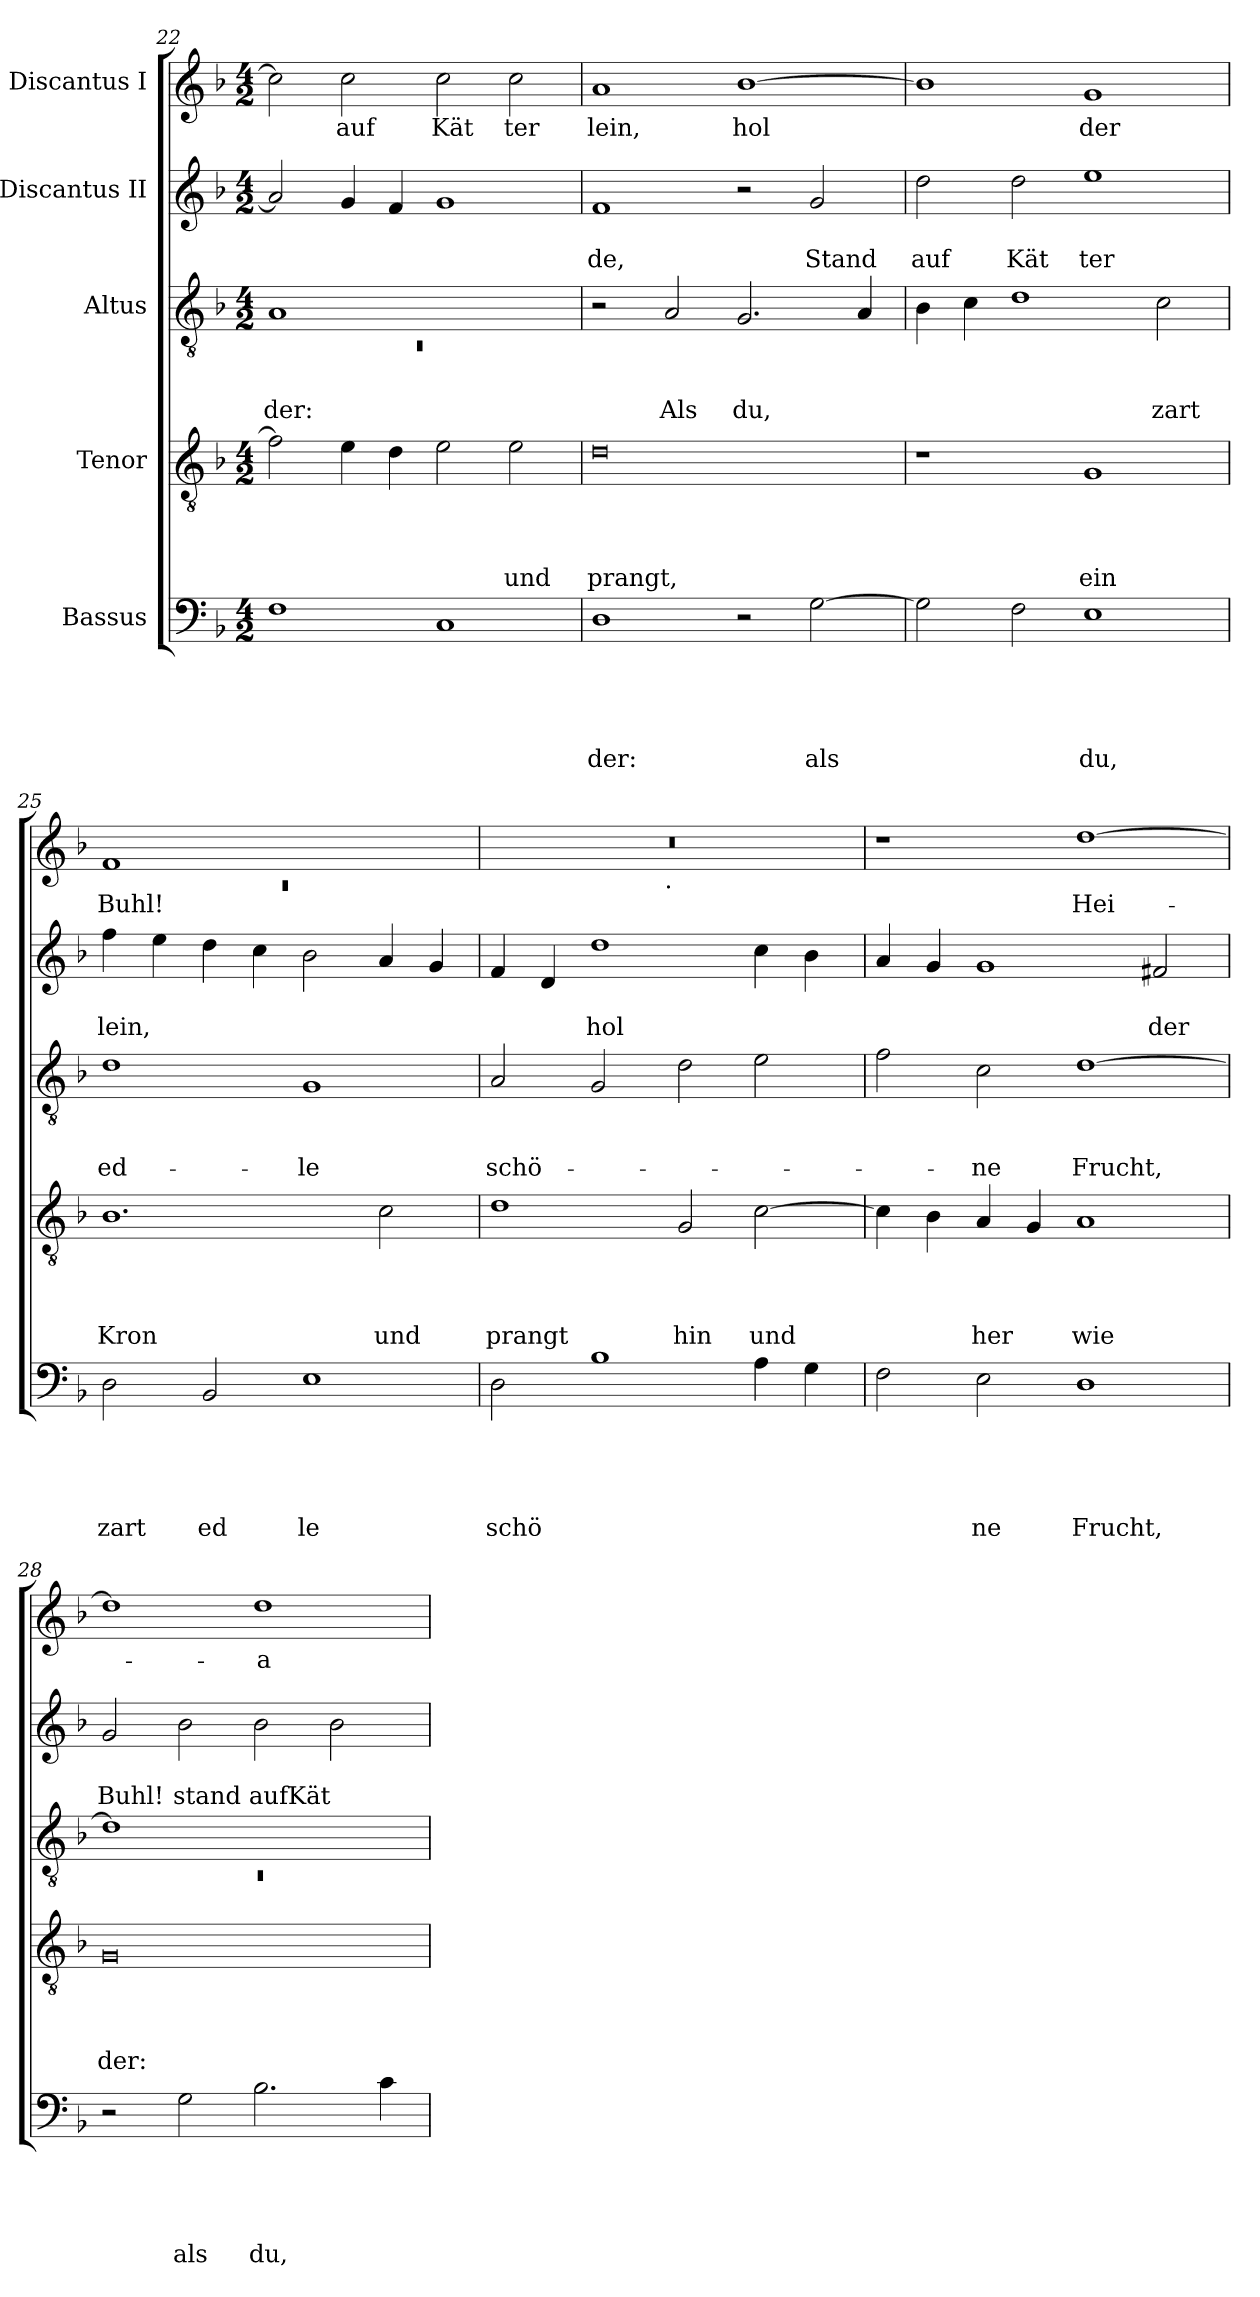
**kern	**text	**text	**text	**text	**text	**kern	**text	**text	**text	**text	**kern	**text	**text	**text	**kern	**text	**text	**kern	**text
*part5	*part5	*part5	*part5	*part5	*part5	*part4	*part4	*part4	*part4	*part4	*part3	*part3	*part3	*part3	*part2	*part2	*part2	*part1	*part1
*staff5	*staff5	*staff5	*staff5	*staff5	*staff5	*staff4	*staff4	*staff4	*staff4	*staff4	*staff3	*staff3	*staff3	*staff3	*staff2	*staff2	*staff2	*staff1	*staff1
*I"Bassus	*	*	*	*	*	*I"Tenor	*	*	*	*	*I"Altus	*	*	*	*I"Discantus II	*	*	*I"Discantus I	*
*clefF4	*	*	*	*	*	*clefGv2	*	*	*	*	*clefGv2	*	*	*	*clefG2	*	*	*clefG2	*
*k[b-]	*	*	*	*	*	*k[b-]	*	*	*	*	*k[b-]	*	*	*	*k[b-]	*	*	*k[b-]	*
*F:	*	*	*	*	*	*F:	*	*	*	*	*F:	*	*	*	*F:	*	*	*F:	*
*M4/2	*	*	*	*	*	*M4/2	*	*	*	*	*M4/2	*	*	*	*M4/2	*	*	*M4/2	*
=22	=22	=22	=22	=22	=22	=22	=22	=22	=22	=22	=22	=22	=22	=22	=22	=22	=22	=22	=22
*	*	*	*	*	*	*	*	*	*	*	*^	*	*	*	*	*	*	*	*
!	!	!	!	!	!	!	!	!	!	!	!	!LO:N:vis=1	!	!	!LO:LY:b	!	!	!	!	!
1F	.	.	.	.	.	2f\]	.	.	.	.	1A	0rC	.	.	-der:	2a/]	.	.	2cc\]	.
!	!	!	!	!	!	!	!	!	!	!	!	!	!	!	!	!	!	!	!	!LO:LY:b
.	.	.	.	.	.	4e\	.	.	.	.	.	.	.	.	.	4g/	.	.	2cc\	auf
.	.	.	.	.	.	4d\	.	.	.	.	.	.	.	.	.	4f/	.	.	.	.
!	!	!	!	!	!	!	!	!	!	!	!	!	!	!	!	!	!	!	!	!LO:LY:b
1C	.	.	.	.	.	2e\	.	.	.	.	1ryy	.	.	.	.	1g	.	.	2cc\	Kät
!	!	!	!	!	!	!	!	!	!	!LO:LY:b	!	!	!	!	!	!	!	!	!	!LO:LY:b
.	.	.	.	.	.	2e\	.	.	.	und	.	.	.	.	.	.	.	.	2cc\	ter
*	*	*	*	*	*	*	*	*	*	*	*v	*v	*	*	*	*	*	*	*	*
=23	=23	=23	=23	=23	=23	=23	=23	=23	=23	=23	=23	=23	=23	=23	=23	=23	=23	=23	=23
!	!	!	!	!	!LO:LY:b	!	!	!	!	!LO:LY:b	!	!	!	!	!	!	!LO:LY:b	!	!LO:LY:b
1D	.	.	.	.	der:	0d	.	.	.	prangt,	2r	.	.	.	1f	.	-de,	1a	lein,
!	!	!	!	!	!	!	!	!	!	!	!	!	!	!LO:LY:b	!	!	!	!	!
.	.	.	.	.	.	.	.	.	.	.	2A/	.	.	Als	.	.	.	.	.
!	!	!	!	!	!	!	!	!	!	!	!	!	!	!LO:LY:b	!	!	!	!	!LO:LY:b
2r	.	.	.	.	.	.	.	.	.	.	2.G/	.	.	du,	2r	.	.	[>1b-	hol
!	!	!	!	!	!LO:LY:b	!	!	!	!	!	!	!	!	!	!	!	!LO:LY:b	!	!
[>2G\	.	.	.	.	als	.	.	.	.	.	.	.	.	.	2g/	.	Stand	.	.
.	.	.	.	.	.	.	.	.	.	.	4A/	.	.	.	.	.	.	.	.
=24	=24	=24	=24	=24	=24	=24	=24	=24	=24	=24	=24	=24	=24	=24	=24	=24	=24	=24	=24
!	!	!	!	!	!	!	!	!	!	!	!	!	!	!	!	!	!LO:LY:b	!	!
2G\]	.	.	.	.	.	1r	.	.	.	.	4B-\	.	.	.	2dd\	.	auf	1b-]	.
.	.	.	.	.	.	.	.	.	.	.	4c\	.	.	.	.	.	.	.	.
!	!	!	!	!	!	!	!	!	!	!	!	!	!	!	!	!	!LO:LY:b	!	!
2F\	.	.	.	.	.	.	.	.	.	.	1d	.	.	.	2dd\	.	Kät	.	.
!	!	!	!	!	!LO:LY:b	!	!	!	!	!LO:LY:b	!	!	!	!	!	!	!LO:LY:b	!	!LO:LY:b
1E	.	.	.	.	du,	1G	.	.	.	ein	.	.	.	.	1ee	.	ter	1g	der
!	!	!	!	!	!	!	!	!	!	!	!	!	!	!LO:LY:b	!	!	!	!	!
.	.	.	.	.	.	.	.	.	.	.	2c\	.	.	zart	.	.	.	.	.
=25	=25	=25	=25	=25	=25	=25	=25	=25	=25	=25	=25	=25	=25	=25	=25	=25	=25	=25	=25
*	*	*	*	*	*	*	*	*	*	*	*	*	*	*	*	*	*	*^	*
!	!	!	!	!	!LO:LY:b	!	!	!	!	!LO:LY:b	!	!	!	!LO:LY:b	!	!	!LO:LY:b	!	!LO:N:vis=1	!LO:LY:b
2D\	.	.	.	.	zart	1.B-	.	.	.	Kron	1d	.	.	ed-	4ff\	.	lein,	1f	0rc	Buhl!
.	.	.	.	.	.	.	.	.	.	.	.	.	.	.	4ee\	.	.	.	.	.
!	!	!	!	!	!LO:LY:b	!	!	!	!	!	!	!	!	!	!	!	!	!	!	!
2BB-/	.	.	.	.	ed	.	.	.	.	.	.	.	.	.	4dd\	.	.	.	.	.
.	.	.	.	.	.	.	.	.	.	.	.	.	.	.	4cc\	.	.	.	.	.
!	!	!	!	!	!LO:LY:b	!	!	!	!	!	!	!	!	!LO:LY:b	!	!	!	!	!	!
1E	.	.	.	.	le	.	.	.	.	.	1G	.	.	-le	2b-\	.	.	1ryy	.	.
!	!	!	!	!	!	!	!	!	!	!LO:LY:b	!	!	!	!	!	!	!	!	!	!
.	.	.	.	.	.	2c\	.	.	.	und	.	.	.	.	4a/	.	.	.	.	.
.	.	.	.	.	.	.	.	.	.	.	.	.	.	.	4g/	.	.	.	.	.
=26	=26	=26	=26	=26	=26	=26	=26	=26	=26	=26	=26	=26	=26	=26	=26	=26	=26	=26	=26	=26
!	!	!	!	!	!LO:LY:b	!	!	!	!	!LO:LY:b	!	!	!	!LO:LY:b	!	!	!	!	!	!
2D\	.	.	.	.	schö	1d	.	.	.	prangt	2A/	.	.	schö-	4f/	.	.	0r	2ryy	.
.	.	.	.	.	.	.	.	.	.	.	.	.	.	.	4d/	.	.	.	.	.
!	!	!	!	!	!	!	!	!	!	!	!	!	!	!	!	!	!LO:LY:b	!	!	!
1B-	.	.	.	.	.	.	.	.	.	.	2G/	.	.	.	1dd	.	hol	.	4...ryy	.
!	!	!	!	!	!	!	!	!	!	!	!	!	!	!	!	!	!	!	!LO:TX:b:t=.	!
.	.	.	.	.	.	.	.	.	.	.	.	.	.	.	.	.	.	.	1ryy	.
!	!	!	!	!	!	!	!	!	!	!LO:LY:b	!	!	!	!	!	!	!	!	!	!
.	.	.	.	.	.	2G/	.	.	.	hin	2d\	.	.	.	.	.	.	.	.	.
!	!	!	!	!	!	!	!	!	!	!LO:LY:b	!	!	!	!	!	!	!	!	!	!
4A\	.	.	.	.	.	[<2c\	.	.	.	und	2e\	.	.	.	4cc\	.	.	.	.	.
4G\	.	.	.	.	.	.	.	.	.	.	.	.	.	.	4b-\	.	.	.	.	.
.	.	.	.	.	.	.	.	.	.	.	.	.	.	.	.	.	.	.	32ryy	.
*	*	*	*	*	*	*	*	*	*	*	*	*	*	*	*	*	*	*v	*v	*
!!LO:LB:g=z
=27	=27	=27	=27	=27	=27	=27	=27	=27	=27	=27	=27	=27	=27	=27	=27	=27	=27	=27	=27
2F\	.	.	.	.	.	4c\]	.	.	.	.	2f\	.	.	.	4a/	.	.	1r	.
.	.	.	.	.	.	4B-\	.	.	.	.	.	.	.	.	4g/	.	.	.	.
!	!	!	!	!	!LO:LY:b	!	!	!	!	!LO:LY:b	!	!	!	!LO:LY:b	!	!	!	!	!
2E\	.	.	.	.	ne	4A/	.	.	.	her	2c\	.	.	-ne	1g	.	.	.	.
.	.	.	.	.	.	4G/	.	.	.	.	.	.	.	.	.	.	.	.	.
!	!	!	!	!	!LO:LY:b	!	!	!	!	!LO:LY:b	!	!	!	!LO:LY:b	!	!	!	!	!LO:LY:b
1D	.	.	.	.	Frucht,	1A	.	.	.	wie	[>1d	.	.	Frucht,	.	.	.	[>1dd	Hei-
!	!	!	!	!	!	!	!	!	!	!	!	!	!	!	!	!	!LO:LY:b	!	!
.	.	.	.	.	.	.	.	.	.	.	.	.	.	.	2f#X/	.	der	.	.
=28	=28	=28	=28	=28	=28	=28	=28	=28	=28	=28	=28	=28	=28	=28	=28	=28	=28	=28	=28
*	*	*	*	*	*	*	*	*	*	*	*^	*	*	*	*	*	*	*	*
!	!	!	!	!	!	!	!	!	!	!LO:LY:b	!	!LO:N:vis=1	!	!	!	!	!	!LO:LY:b	!	!
2r	.	.	.	.	.	0G	.	.	.	der:	1d]	0rC	.	.	.	2g/	.	Buhl!	1dd]	.
!	!	!	!	!	!LO:LY:b	!	!	!	!	!	!	!	!	!	!	!	!	!LO:LY:b	!	!
2G\	.	.	.	.	als	.	.	.	.	.	.	.	.	.	.	2b-\	.	stand	.	.
!	!	!	!	!	!LO:LY:b	!	!	!	!	!	!	!	!	!	!	!	!	!LO:LY:b	!	!LO:LY:b
2.B-\	.	.	.	.	du,	.	.	.	.	.	1ryy	.	.	.	.	2b-\	.	aufKät	1dd	-a-
.	.	.	.	.	.	.	.	.	.	.	.	.	.	.	.	2b-\	.	.	.	.
4c\	.	.	.	.	.	.	.	.	.	.	.	.	.	.	.	.	.	.	.	.
*	*	*	*	*	*	*	*	*	*	*	*v	*v	*	*	*	*	*	*	*	*
=	=	=	=	=	=	=	=	=	=	=	=	=	=	=	=	=	=	=	=
*-	*-	*-	*-	*-	*-	*-	*-	*-	*-	*-	*-	*-	*-	*-	*-	*-	*-	*-	*-
